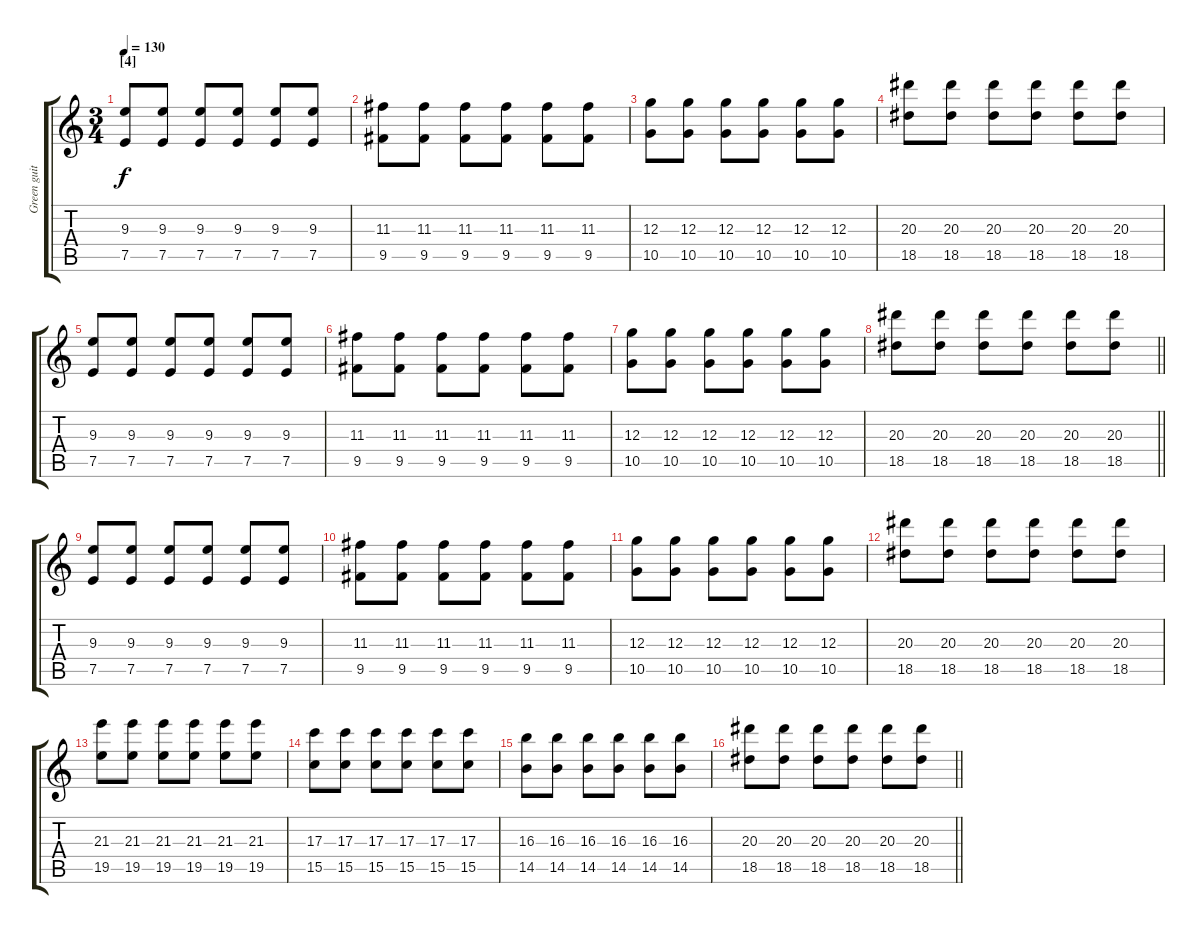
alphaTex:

\track ("Green guitar" "Green guit") {instrument overdrivenguitar}
\staff {score tabs}
\tuning (E4 B3 G3 D3 A2 E2) {hide}
\ts (3 4)
\section ("" "[4]")
\tempo 130
\clef g2
\ks c
(9.3 7.5).8{dy f volume 11 balance 1} (9.3 7.5).8 (9.3 7.5).8 (9.3 7.5).8 (9.3 7.5).8 (9.3 7.5).8 |
(11.3 9.5).8 (11.3 9.5).8 (11.3 9.5).8 (11.3 9.5).8 (11.3 9.5).8 (11.3 9.5).8 |
(12.3 10.5).8 (12.3 10.5).8 (12.3 10.5).8 (12.3 10.5).8 (12.3 10.5).8 (12.3 10.5).8 |
(20.3 18.5).8 (20.3 18.5).8 (20.3 18.5).8 (20.3 18.5).8 (20.3 18.5).8 (20.3 18.5).8 |
(9.3 7.5).8 (9.3 7.5).8 (9.3 7.5).8 (9.3 7.5).8 (9.3 7.5).8 (9.3 7.5).8 |
(11.3 9.5).8 (11.3 9.5).8 (11.3 9.5).8 (11.3 9.5).8 (11.3 9.5).8 (11.3 9.5).8 |
(12.3 10.5).8 (12.3 10.5).8 (12.3 10.5).8 (12.3 10.5).8 (12.3 10.5).8 (12.3 10.5).8 |
\barLineRight lightlight
(20.3 18.5).8 (20.3 18.5).8 (20.3 18.5).8 (20.3 18.5).8 (20.3 18.5).8 (20.3 18.5).8 |
\section ("" "")
(9.3 7.5).8 (9.3 7.5).8 (9.3 7.5).8 (9.3 7.5).8 (9.3 7.5).8 (9.3 7.5).8 |
(11.3 9.5).8 (11.3 9.5).8 (11.3 9.5).8 (11.3 9.5).8 (11.3 9.5).8 (11.3 9.5).8 |
(12.3 10.5).8 (12.3 10.5).8 (12.3 10.5).8 (12.3 10.5).8 (12.3 10.5).8 (12.3 10.5).8 |
(20.3 18.5).8 (20.3 18.5).8 (20.3 18.5).8 (20.3 18.5).8 (20.3 18.5).8 (20.3 18.5).8 |
(21.3 19.5).8 (21.3 19.5).8 (21.3 19.5).8 (21.3 19.5).8 (21.3 19.5).8 (21.3 19.5).8 |
(17.3 15.5).8 (17.3 15.5).8 (17.3 15.5).8 (17.3 15.5).8 (17.3 15.5).8 (17.3 15.5).8 |
(16.3 14.5).8 (16.3 14.5).8 (16.3 14.5).8 (16.3 14.5).8 (16.3 14.5).8 (16.3 14.5).8 |
\barLineRight lightlight
(20.3 18.5).8 (20.3 18.5).8 (20.3 18.5).8 (20.3 18.5).8 (20.3 18.5).8 (20.3 18.5).8
